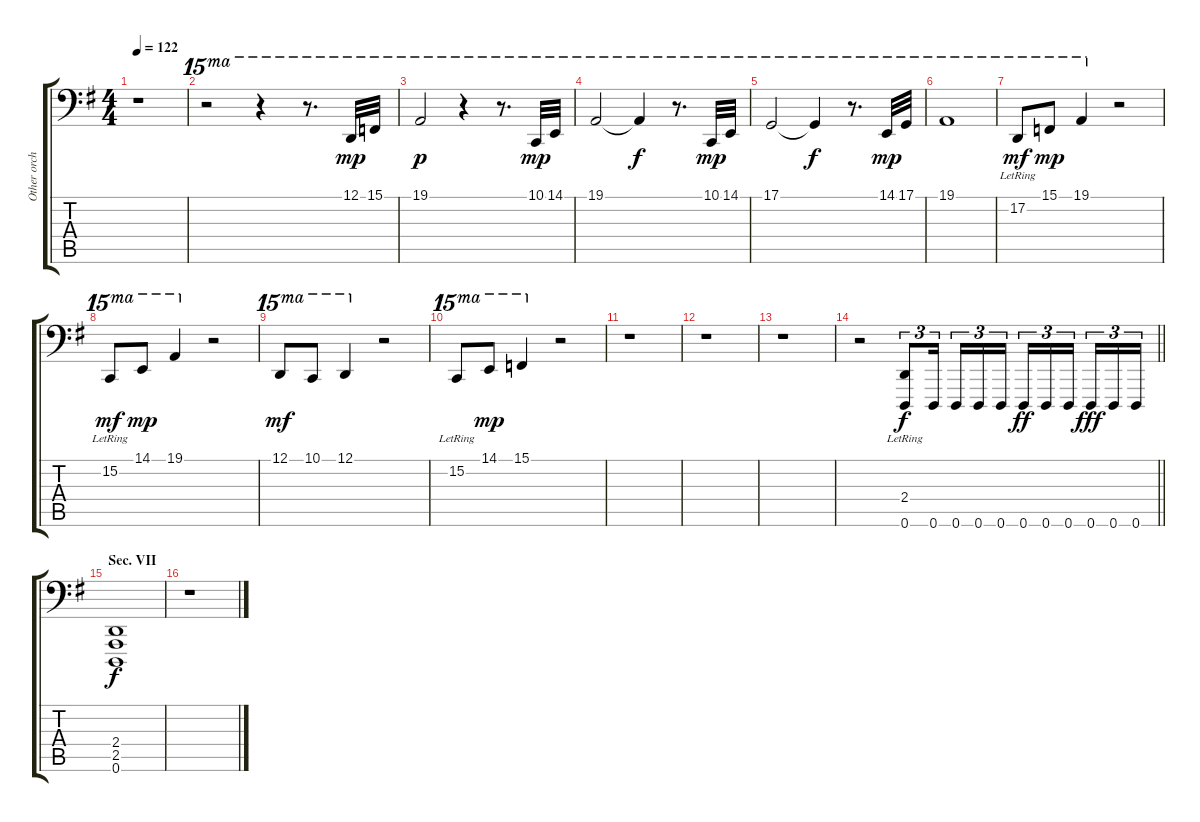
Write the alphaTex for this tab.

\track ("Other orchestral" "Other orch") {instrument timpani}
\staff {score tabs}
\tuning (D3 A2 F2 C2 G1 D1) {hide}
\ts (4 4)
\tempo 122
\clef f4
\ks g
r.1{dy f} |
r.2{ot 15ma} r.4{ot 15ma} r.8{d ot 15ma} 12.1.32{ot 15ma dy mp instrument orchestralharp} 15.1.32{ot 15ma} |
19.1.2{ot 15ma dy p} r.4{ot 15ma} r.8{d ot 15ma} 10.1.32{ot 15ma dy mp} 14.1.32{ot 15ma} |
19.1.2{ot 15ma} 19.1{t}.4{ot 15ma dy f} r.8{d ot 15ma} 10.1.32{ot 15ma dy mp} 14.1.32{ot 15ma} |
17.1.2{ot 15ma} 17.1{t}.4{ot 15ma dy f} r.8{d ot 15ma} 14.1.32{ot 15ma dy mp} 17.1.32{ot 15ma} |
19.1.1{ot 15ma} |
17.2{lr}.8{ot 15ma dy mf} 15.1.8{ot 15ma dy mp} 19.1.4{ot 15ma} r.2 |
15.2{lr}.8{ot 15ma dy mf} 14.1.8{ot 15ma dy mp} 19.1.4{ot 15ma} r.2 |
12.1.8{ot 15ma dy mf} 10.1.8{ot 15ma} 12.1.4{ot 15ma} r.2 |
15.2{lr}.8{ot 15ma} 14.1.8{ot 15ma dy mp} 15.1.4{ot 15ma} r.2 |
r.1 |
r.1 |
r.1 |
\barLineRight lightlight
r.2{instrument timpani} (2.4{lr} 0.6).8{tu (3 2) dy f} 0.6.16{tu (3 2) beam splitsecondary} 0.6.16{tu (3 2)} 0.6.16{tu (3 2)} 0.6.16{tu (3 2)} 0.6.16{tu (3 2) dy ff} 0.6.16{tu (3 2)} 0.6.16{tu (3 2) beam splitsecondary} 0.6.16{tu (3 2) dy fff} 0.6.16{tu (3 2)} 0.6.16{tu (3 2)} |
\section ("" "Sec. VII")
(2.4 2.5 0.6).1{dy f} |
r.1
